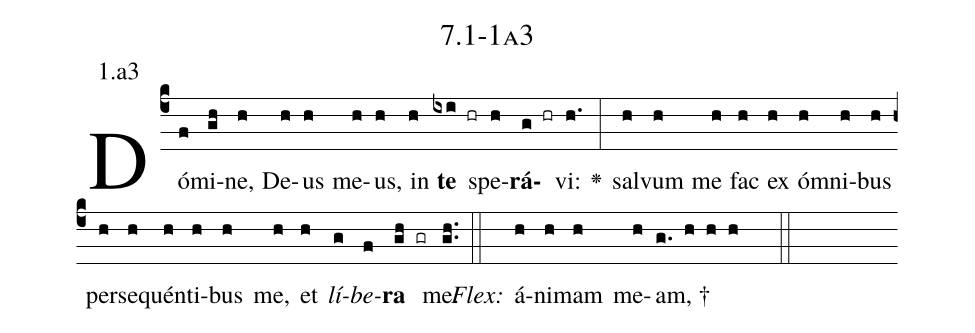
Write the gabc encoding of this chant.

name: 7.1-1a3;
annotation: 1.a3;
%%
(c4)Dó(f)mi(gh)ne,(h) De(h)us(h) me(h)us,(h) in(h) <b>te</b>(ixi hr) spe(h)<b>rá</b>(g hr)vi:(h.) <v>\greheightstar</v>(:) sal(h)vum(h) me(h) fac(h) ex(h) óm(h)ni(h)bus(h) per(h)se(h)quén(h)ti(h)bus(h) me,(h) et(h) <i>lí</i>(g)<i>be</i>(f)<b>ra</b>(gh gr) me.(gh..) (::)
<i>Flex:</i>()  á(h)ni(h)mam(h) me(h)am, †(g. h h h  ::)

%E(h) u(h) o(g) u(f) a(gh) e.(gh..) (::)
